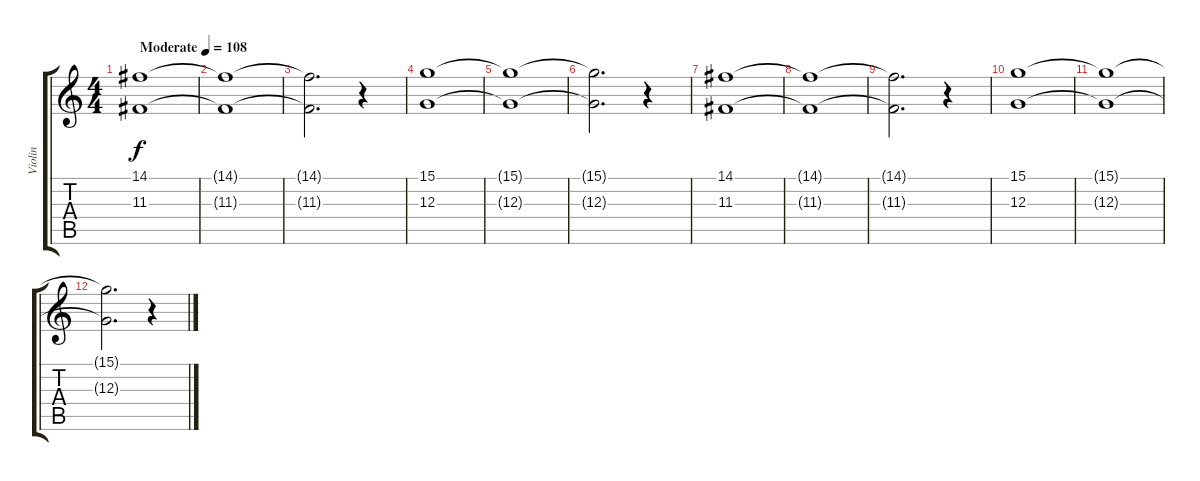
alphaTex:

\track ("Violin" "Violin") {instrument violin}
\staff {score tabs}
\tuning (E4 B3 G3 D3 A2 E2) {hide}
\ts (4 4)
\tempo (108 "Moderate")
\clef g2
\ks c
(14.1 11.3).1{dy f instrument violin} |
(14.1{t} 11.3{t}).1 |
(14.1{t} 11.3{t}).2{d} r.4 |
(15.1 12.3).1 |
(15.1{t} 12.3{t}).1 |
(15.1{t} 12.3{t}).2{d} r.4 |
(14.1 11.3).1 |
(14.1{t} 11.3{t}).1 |
(14.1{t} 11.3{t}).2{d} r.4 |
(15.1 12.3).1 |
(15.1{t} 12.3{t}).1 |
(15.1{t} 12.3{t}).2{d} r.4
